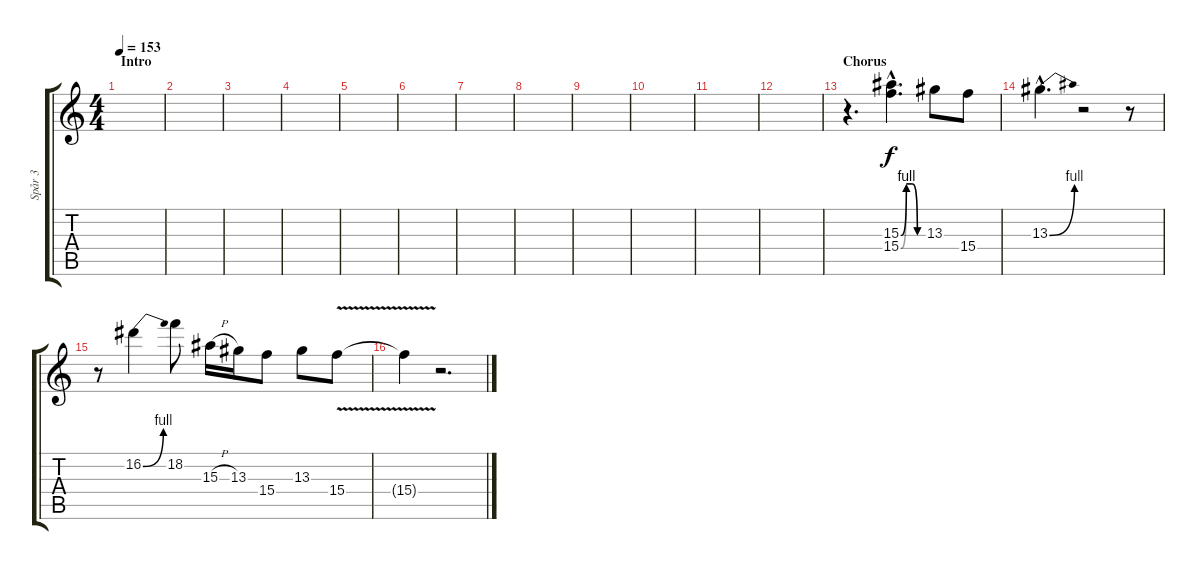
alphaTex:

\track ("Spår 3" "Spår 3") {instrument overdrivenguitar}
\staff {score tabs}
\tuning (E4 B3 G3 D3 A2 E2) {hide}
\ts (4 4)
\section ("" "Intro")
\tempo 153
\clef g2
\ks c
|
|
|
|
|
|
|
|
|
|
|
|
\section ("" "Chorus")
r.4{d} (15.3{be (custom 0 0 15 4 30 4 45 0 60 0) hac} 15.4{be (custom 0 0 15 4 30 4 45 0 60 0) hac}).4{d} 13.3.8 15.4.8 |
13.3{be (bend 0 0 60 4) hac}.4{d} r.2 r.8 |
r.8 16.2{be (bend 0 0 60 4)}.4 18.2.8 15.3{h}.16 13.3.16 15.4.8 13.3.8 15.4{v}.8 |
15.4{t}.4 r.2{d}
